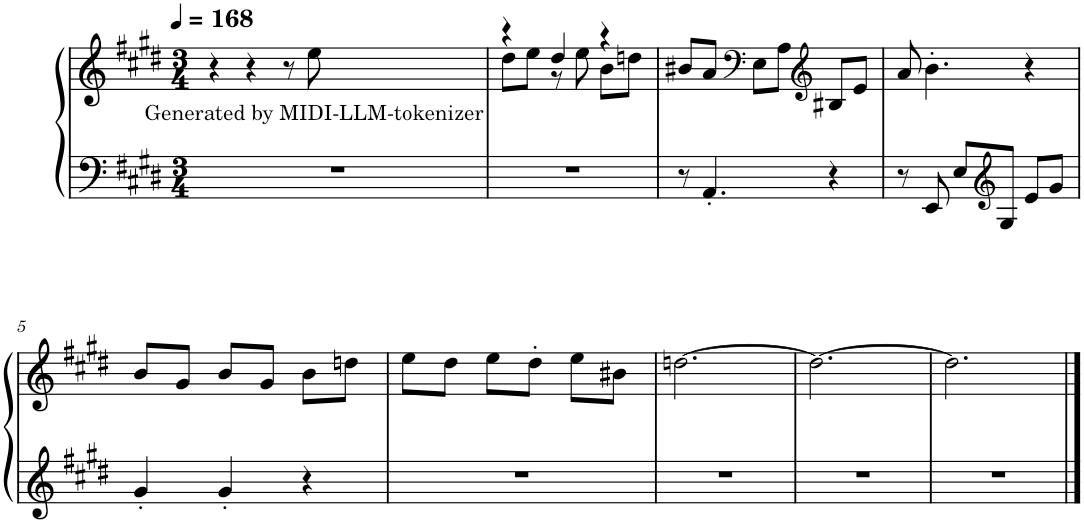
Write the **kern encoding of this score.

**kern	**kern	**text
*part1	*part1	*part1
*staff2	*staff1	*staff1
*I"Piano	*	*
*I'Pno.	*	*
*clefF4	*clefG2	*
*k[f#c#g#d#]	*k[f#c#g#d#]	*
*M3/4	*M3/4	*
*MM168	*MM168	*
=1	=1	=1
2.r	4r	.
.	4r	.
.	8r	.
!	!	!LO:LY:b
.	8ee\	Generated by MIDI-LLM-tokenizer
=2	=2	=2
*	*^	*
2.r	4r	8dd#\L	.
.	.	8ee\J	.
.	4dd#/	8r	.
.	.	8ee\	.
.	4r	8b\L	.
.	.	8ddn\J	.
*	*v	*v	*
=3	=3	=3
8r	8b#X/L	.
4.AA'/	8a/J	.
*	*clefF4	*
.	8E\L	.
.	8A\J	.
*	*clefG2	*
4r	8B#X/L	.
.	8e/J	.
=4	=4	=4
8r	8a/	.
8EE/	4.b'\	.
8E/L	.	.
*clefG2	*	*
8G#/J	.	.
8e/L	4r	.
8g#/J	.	.
!!LO:LB:g=z
=5	=5	=5
4g#'/	8b/L	.
.	8g#/J	.
4g#'/	8b/L	.
.	8g#/J	.
4r	8b\L	.
.	8ddn\J	.
=6	=6	=6
2.r	8ee\L	.
.	8dd#\J	.
.	8ee\L	.
.	8dd#'\J	.
.	8ee\L	.
.	8b#X\J	.
=7	=7	=7
2.r	[2.ddn\	.
=8	=8	=8
2.r	2.dd\_	.
=9	=9	=9
2.r	2.dd\]	.
==	==	==
*-	*-	*-
